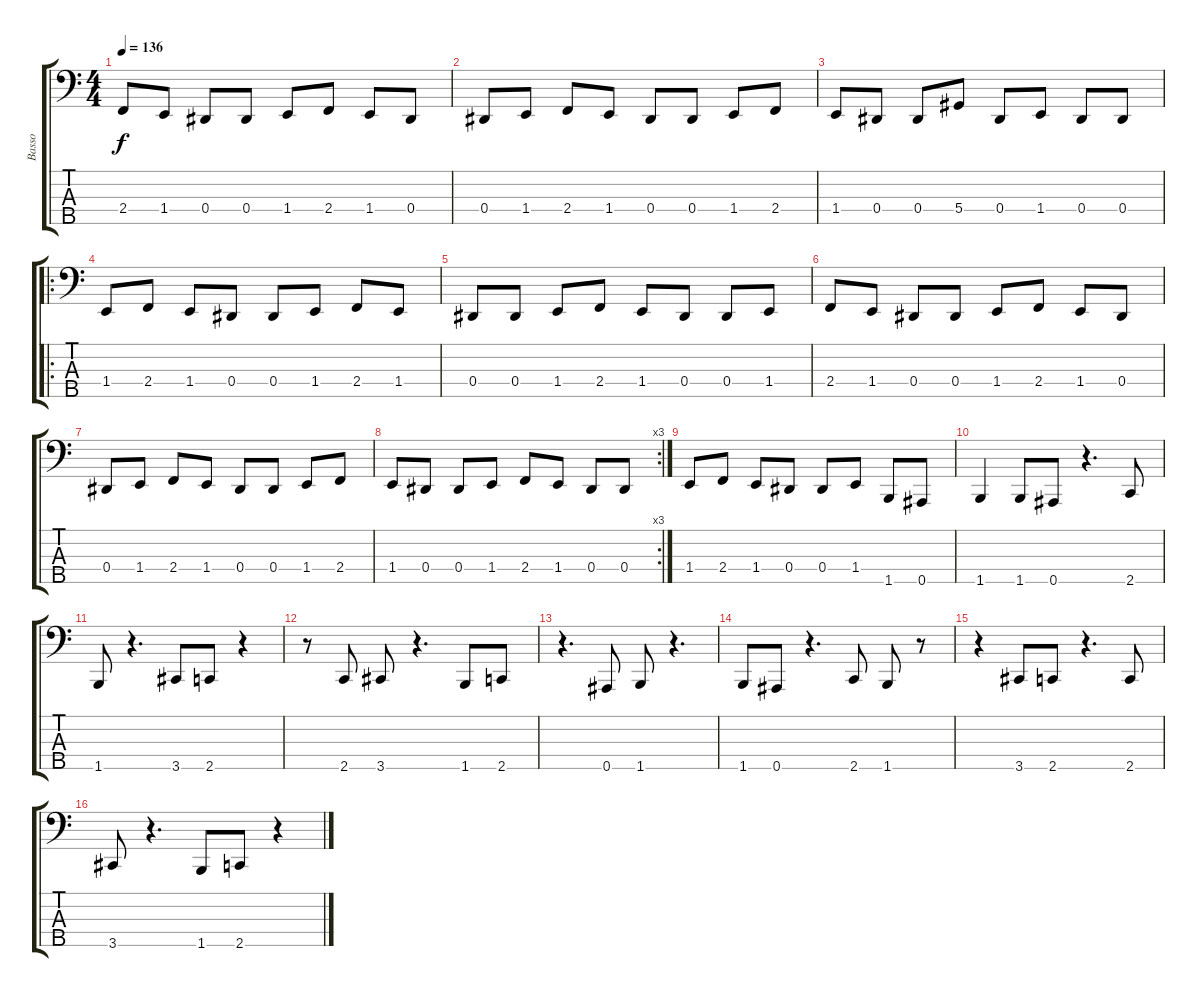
\track ("Basso" "Basso") {instrument slapbass2}
\staff {score tabs}
\tuning (Gb2 Db2 Ab1 Eb1 Bb0) {hide}
\ts (4 4)
\tempo 136
\clef f4
\ks c
2.4.8{dy f} 1.4.8 0.4.8 0.4.8 1.4.8 2.4.8 1.4.8 0.4.8 |
0.4.8 1.4.8 2.4.8 1.4.8 0.4.8 0.4.8 1.4.8 2.4.8 |
1.4.8 0.4.8 0.4.8 5.4.8 0.4.8 1.4.8 0.4.8 0.4.8 |
\ro
1.4.8 2.4.8 1.4.8 0.4.8 0.4.8 1.4.8 2.4.8 1.4.8 |
0.4.8 0.4.8 1.4.8 2.4.8 1.4.8 0.4.8 0.4.8 1.4.8 |
2.4.8 1.4.8 0.4.8 0.4.8 1.4.8 2.4.8 1.4.8 0.4.8 |
0.4.8 1.4.8 2.4.8 1.4.8 0.4.8 0.4.8 1.4.8 2.4.8 |
\rc 3
1.4.8 0.4.8 0.4.8 1.4.8 2.4.8 1.4.8 0.4.8 0.4.8 |
1.4.8 2.4.8 1.4.8 0.4.8 0.4.8 1.4.8 1.5.8 0.5.8 |
1.5.4 1.5.8 0.5.8 r.4{d} 2.5.8 |
1.5.8 r.4{d} 3.5.8 2.5.8 r.4 |
r.8 2.5.8 3.5.8 r.4{d} 1.5.8 2.5.8 |
r.4{d} 0.5.8 1.5.8 r.4{d} |
1.5.8 0.5.8 r.4{d} 2.5.8 1.5.8 r.8 |
r.4 3.5.8 2.5.8 r.4{d} 2.5.8 |
3.5.8 r.4{d} 1.5.8 2.5.8 r.4
